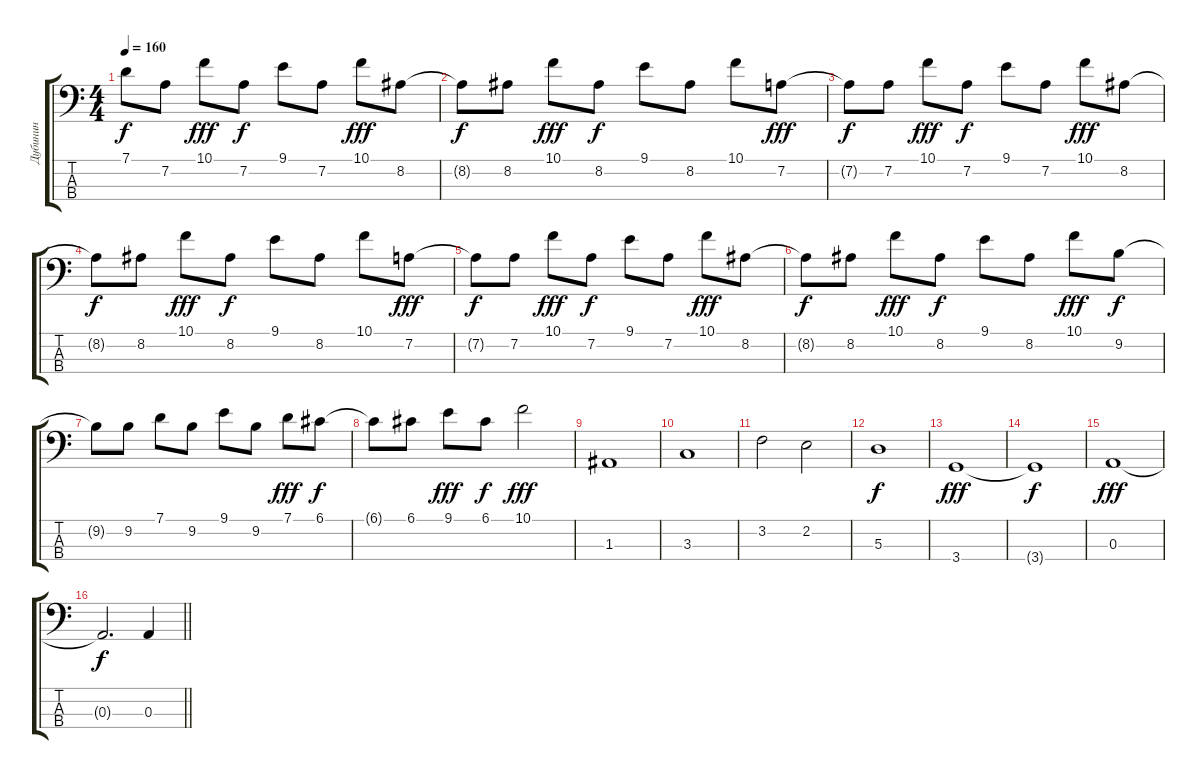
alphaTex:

\track ("Дубинин" "Дубинин") {instrument electricbassfinger}
\staff {score tabs}
\tuning (G2 D2 A1 E1) {hide}
\ts (4 4)
\tempo 160
\clef f4
\ks c
7.1{t}.8{dy f} 7.2.8 10.1.8{dy fff} 7.2.8{dy f} 9.1.8 7.2.8 10.1.8{dy fff} 8.2.8 |
8.2{t}.8{dy f} 8.2.8 10.1.8{dy fff} 8.2.8{dy f} 9.1.8 8.2.8 10.1.8 7.2.8{dy fff} |
7.2{t}.8{dy f} 7.2.8 10.1.8{dy fff} 7.2.8{dy f} 9.1.8 7.2.8 10.1.8{dy fff} 8.2.8 |
8.2{t}.8{dy f} 8.2.8 10.1.8{dy fff} 8.2.8{dy f} 9.1.8 8.2.8 10.1.8 7.2.8{dy fff} |
7.2{t}.8{dy f} 7.2.8 10.1.8{dy fff} 7.2.8{dy f} 9.1.8 7.2.8 10.1.8{dy fff} 8.2.8 |
8.2{t}.8{dy f} 8.2.8 10.1.8{dy fff} 8.2.8{dy f} 9.1.8 8.2.8 10.1.8{dy fff} 9.2.8{dy f} |
9.2{t}.8 9.2.8 7.1.8 9.2.8 9.1.8 9.2.8 7.1.8{dy fff} 6.1.8{dy f} |
6.1{t}.8 6.1.8 9.1.8{dy fff} 6.1.8{dy f} 10.1.2{dy fff} |
1.3.1 |
3.3.1 |
3.2.2 2.2.2 |
5.3.1{dy f} |
3.4.1{dy fff} |
3.4{t}.1{dy f} |
0.3.1{dy fff} |
\barLineRight lightlight
0.3{t}.2{d dy f} 0.3.4
